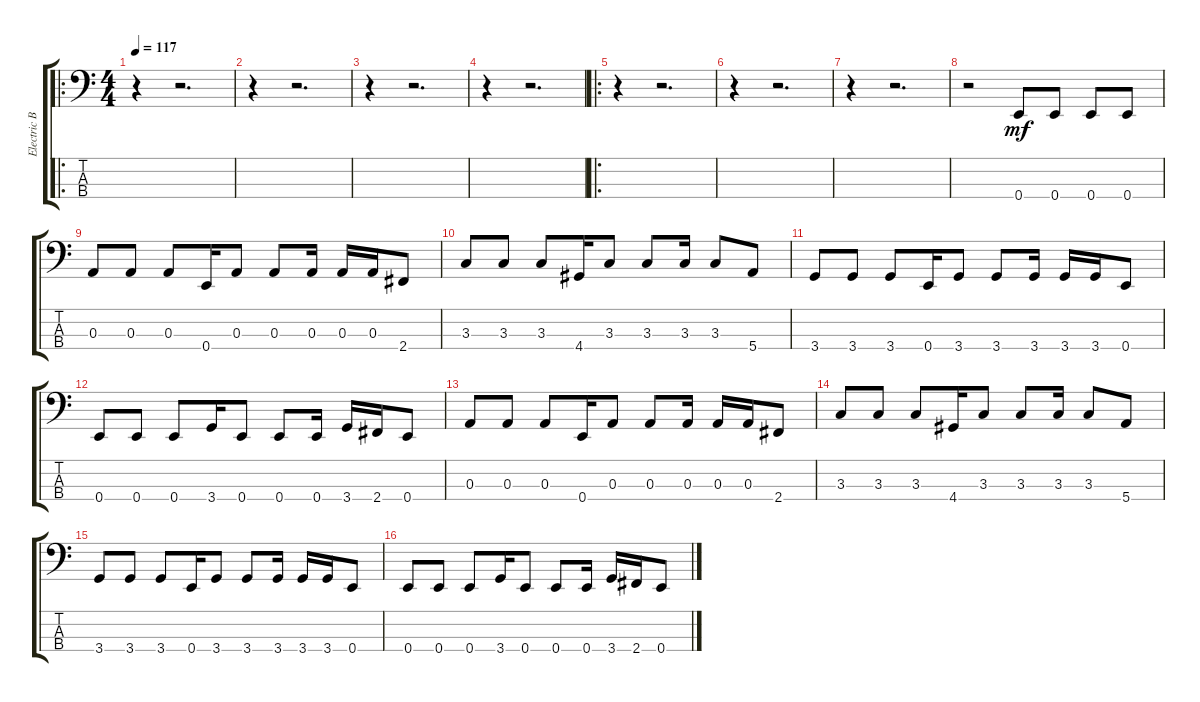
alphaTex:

\track ("Electric Bass" "Electric B") {instrument electricbassfinger}
\staff {score tabs}
\tuning (G2 D2 A1 E1) {hide}
\ro
\ts (4 4)
\tempo 117
\clef f4
\ks c
r.4{dy mf instrument electricbassfinger} r.2{d} |
r.4 r.2{d} |
r.4 r.2{d} |
r.4 r.2{d} |
\ro
r.4 r.2{d} |
r.4 r.2{d} |
r.4 r.2{d} |
r.2 0.4.8 0.4.8 0.4.8 0.4.8 |
0.3.8 0.3.8 0.3.8 0.4.16 0.3.8 0.3.8 0.3.16 0.3.16 0.3.16 2.4.8 |
3.3.8 3.3.8 3.3.8 4.4.16 3.3.8 3.3.8 3.3.16 3.3.8 5.4.8 |
3.4.8 3.4.8 3.4.8 0.4.16 3.4.8 3.4.8 3.4.16 3.4.16 3.4.16 0.4.8 |
0.4.8 0.4.8 0.4.8 3.4.16 0.4.8 0.4.8 0.4.16 3.4.16 2.4.16 0.4.8 |
0.3.8 0.3.8 0.3.8 0.4.16 0.3.8 0.3.8 0.3.16 0.3.16 0.3.16 2.4.8 |
3.3.8 3.3.8 3.3.8 4.4.16 3.3.8 3.3.8 3.3.16 3.3.8 5.4.8 |
3.4.8 3.4.8 3.4.8 0.4.16 3.4.8 3.4.8 3.4.16 3.4.16 3.4.16 0.4.8 |
0.4.8 0.4.8 0.4.8 3.4.16 0.4.8 0.4.8 0.4.16 3.4.16 2.4.16 0.4.8
